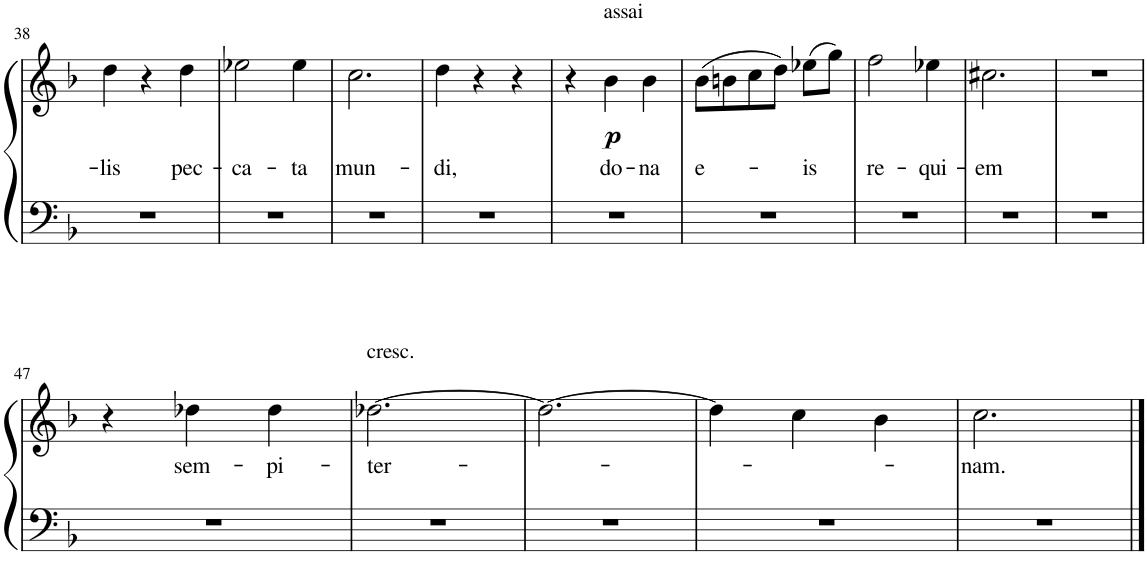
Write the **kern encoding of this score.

**kern	**kern	**text	**dynam
*part1	*part1	*part1	*part1
*staff2	*staff1	*staff1	*staff1/2
*I"Piano	*	*	*
*I'Pno.	*	*	*
!!LO:PB:g=z
*clefF4	*clefG2	*	*
*k[b-]	*k[b-]	*	*
*M3/4	*M3/4	*	*
=38	=38	=38	=38
!	!	!LO:LY:b	!
2.r	4dd\	-lis	.
.	4r	.	.
!	!	!LO:LY:b	!
.	4dd\	pec-	.
=39	=39	=39	=39
!	!	!LO:LY:b	!
2.r	2ee-X\	-ca-	.
!	!	!LO:LY:b	!
.	4ee-\	-ta	.
=40	=40	=40	=40
!	!	!LO:LY:b	!
2.r	2.cc\	mun-	.
=41	=41	=41	=41
!	!	!LO:LY:b	!
2.r	4dd\	-di,	.
.	4r	.	.
.	4r	.	.
=42	=42	=42	=42
2.r	4r	.	.
!	!LO:TX:a:t=assai	!	!
!	!	!LO:LY:b	!LO:DY:b
.	4b-\	do-	p
!	!	!LO:LY:b	!
.	4b-\	-na	.
=43	=43	=43	=43
!	!	!LO:LY:b	!
2.r	(8b-\L	e-	.
.	8bn\	.	.
.	8cc\	.	.
.	8dd\J)	.	.
!	!	!LO:LY:b	!
.	(8ee-X\L	-is	.
.	8gg\J)	.	.
=44	=44	=44	=44
!	!	!LO:LY:b	!
2.r	2ff\	re-	.
!	!	!LO:LY:b	!
.	4ee-X\	-qui-	.
=45	=45	=45	=45
!	!	!LO:LY:b	!
2.r	2.cc#X\	-em	.
=46	=46	=46	=46
2.r	2.r	.	.
!!LO:LB:g=z
=47	=47	=47	=47
2.r	4r	.	.
!	!	!LO:LY:b	!
.	4dd-X\	sem-	.
!	!	!LO:LY:b	!
.	4dd-\	-pi-	.
=48	=48	=48	=48
!	!LO:TX:a:t=cresc.	!	!
!	!	!LO:LY:b	!
2.r	[2.dd-X\	-ter-	.
=49	=49	=49	=49
2.r	2.dd-\_	.	.
=50	=50	=50	=50
2.r	4dd-\]	.	.
.	4cc\	.	.
.	4b-\	.	.
=51	=51	=51	=51
!	!	!LO:LY:b	!
2.r	2.cc\	-nam.	.
==	==	==	==
*-	*-	*-	*-
